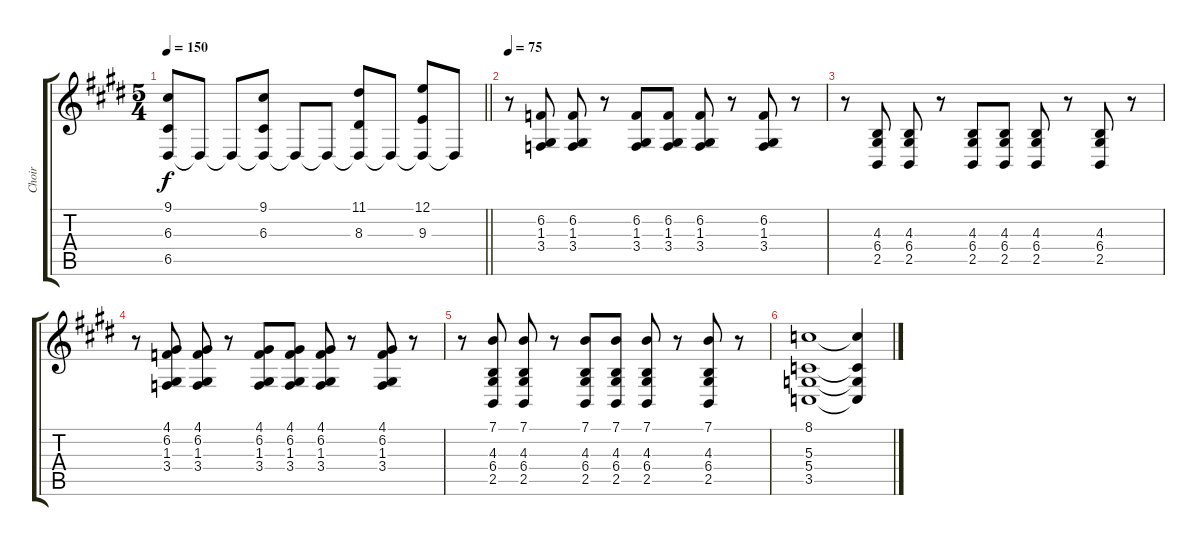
\track ("Choir" "Choir") {instrument pad4choir}
\staff {score tabs}
\tuning (E4 B3 G3 D3 A2 E2) {hide}
\ts (5 4)
\tempo 150
\clef g2
\barLineRight lightlight
\ks c#minor
(9.1 6.3 6.5).8{dy f} 6.5{t}.8 6.5{t}.8 (9.1 6.3 6.5{t}).8 6.5{t}.8 6.5{t}.8 (11.1 8.3 6.5{t}).8 6.5{t}.8 (12.1 9.3 6.5{t}).8 6.5{t}.8 |
\section ("" "")
\tempo 75
r.8 (6.2 1.3 3.4).8 (6.2 1.3 3.4).8 r.8 (6.2 1.3 3.4).8 (6.2 1.3 3.4).8 (6.2 1.3 3.4).8 r.8 (6.2 1.3 3.4).8 r.8 |
r.8 (4.3 6.4 2.5).8 (4.3 6.4 2.5).8 r.8 (4.3 6.4 2.5).8 (4.3 6.4 2.5).8 (4.3 6.4 2.5).8 r.8 (4.3 6.4 2.5).8 r.8 |
r.8 (4.1 6.2 1.3 3.4).8 (4.1 6.2 1.3 3.4).8 r.8 (4.1 6.2 1.3 3.4).8 (4.1 6.2 1.3 3.4).8 (4.1 6.2 1.3 3.4).8 r.8 (4.1 6.2 1.3 3.4).8 r.8 |
r.8 (7.1 4.3 6.4 2.5).8 (7.1 4.3 6.4 2.5).8 r.8 (7.1 4.3 6.4 2.5).8 (7.1 4.3 6.4 2.5).8 (7.1 4.3 6.4 2.5).8 r.8 (7.1 4.3 6.4 2.5).8 r.8 |
(8.1 5.3 5.4 3.5).1 (8.1{t} 5.3{t} 5.4{t} 3.5{t}).4
